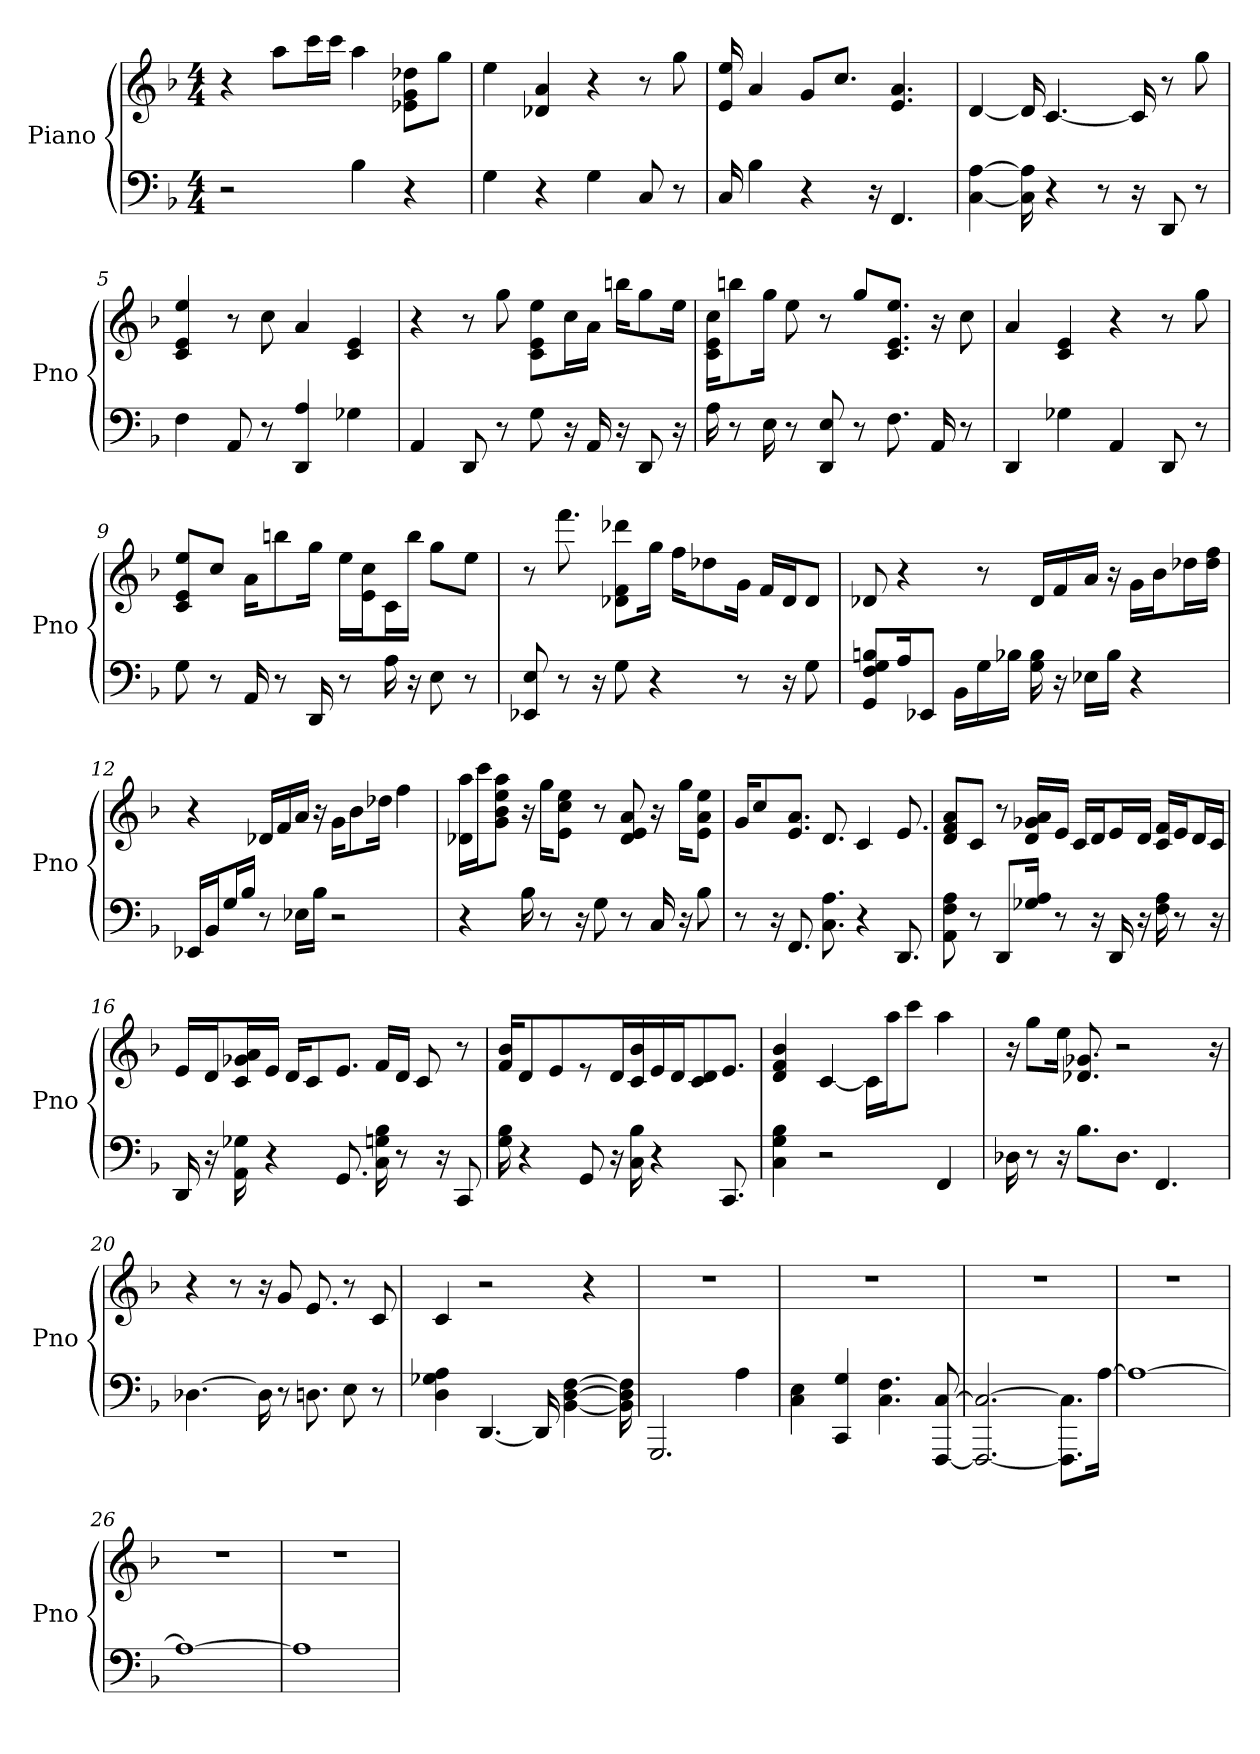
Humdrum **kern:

**kern	**kern
*part1	*part1
*staff2	*staff1
*I"Piano	*
*I'Pno	*
*clefF4	*clefG2
*k[b-]	*k[b-]
*F:	*F:
*M4/4	*M4/4
*MM103	*MM103
=1	=1
2r	4r
.	8aa\L
.	16ccc\L
.	16ccc\JJ
4B-	4aa
4r	8dd-\ 8g\ 8e-\L
.	8gg\J
=2	=2
4G	4ee
4r	4a 4d-
4G	4r
8C	8r
8r	8gg
=3	=3
16C	16ee 16e
4B-	4a
4r	8g/L
.	8.cc/J
16r	.
4.FF	4.e 4.a
=4	=4
[4A [4C	[4d
16A] 16C]	16d]
4r	[4.c
8r	.
16r	16c]
8DD	8r
8r	8gg
=5	=5
4F	4ee 4e 4c
8AA	8r
8r	8cc
4A 4DD	4a
4G-	4e 4c
=6	=6
4AA	4r
8DD	8r
8r	8gg
8G	8ee\ 8e\ 8c\L
16r	16cc\L
16AA	16a\JJ
16r	16bb\KL
8DD	8gg\
16r	16ee\Jk
=7	=7
16A	16cc\ 16e\ 16c\KL
8r	8bb\
16E	16gg\Jk
8r	8ee
8E 8DD	8r
8r	8gg/L
8.F	8.ee/ 8.e/ 8.c/J
16AA	16r
8r	8cc
=8	=8
4DD	4a
4G-	4e 4c
4AA	4r
8DD	8r
8r	8gg
=9	=9
8G	8e/ 8ee/ 8c/L
8r	8cc/J
16AA	16a\KL
8r	8bb\
16DD	16gg\Jk
8r	16ee\LL
.	16e\ 16cc\J
16A	16c\L
16r	16bb\JJ
8E	8gg\L
8r	8ee\J
=10	=10
8EE- 8E	8r
8r	8.fff
16r	.
8G	8ddd-\ 8f\ 8d-\L
4r	16gg\Jk
.	16ff\KL
.	8dd-\
8r	16g\Jk
.	16f/LL
16r	16d-/J
8G	8d-/J
=11	=11
8B/ 8F/ 8G/ 8GG/L	8d-
16A/K	4r
8EE-/J	.
16BB-\LL	.
16G\	8r
16B-\JJ	.
16B- 16G	16d-/LL
16r	16f/
16E-\LL	16a/JJ
16B-\JJ	16r
4r	16g\LL
.	16b-\J
.	16dd-\L
.	16ff\ 16dd-\JJ
=12	=12
16EE-/LL	4r
16BB-/J	.
16G/L	.
16B-/JJ	.
8r	16d-/LL
.	16f/
16E-\LL	16a/JJ
16B-\JJ	16r
2r	16g\KL
.	8b-\
.	16dd-\Jk
.	4ff
=13	=13
4r	16aa\ 16d-\LL
.	16ccc\J
.	8aa\ 8ee\ 8g\ 8b-\J
16B-	16r
8r	16gg\KL
.	8ee\ 8cc\ 8e\J
16r	.
8G	8r
8r	8a 8d- 8e
16C	16r
16r	16gg\KL
8B-	8ee\ 8e\ 8a\J
=14	=14
8r	16g/KL
.	8cc/
16r	.
8.FF	8.e/ 8.a/J
8.A 8.C	8.d
4r	4c
8.DD	8.e
=15	=15
8F 8AA 8A	8d/ 8a/ 8f/L
8r	8c/J
8DD/L	8r
16G-/ 16A/Jk	16a/ 16d/ 16g-/LL
8r	16e/JJ
.	16c/LL
16r	16d/J
16DD	16e/L
16r	16d/JJ
16F 16A	16c/ 16f/LL
8r	16e/J
.	16d/L
16r	16c/JJ
=16	=16
16DD	16e/LL
16r	16d/J
16G- 16AA	16g-/ 16a/ 16c/L
4r	16e/JJ
.	16d/KL
.	8c/
8.GG	8.e/J
16B- 16C 16G	16f/LL
8r	16d/JJ
.	8c
16r	.
8CC	8r
=17	=17
16G 16B-	16b-/ 16f/KL
4r	8d/
.	8e/J
8GG	8r
16r	16d
16C 16B-	16b-/ 16c/LL
4r	16e/J
.	16d/K
.	8d/ 8c/J
8.CC	8.eJ
=18	=18
4G 4B- 4C	4b- 4f 4d
2r	[4c
.	16c\LL]
.	16aa\J
.	8ccc\J
4FF	4aa
=19	=19
16D-	16r
8r	8gg\L
16r	16ee\Jk
8.B-\L	8.g- 8.d-
8.D-\J	2r
4.FF	.
.	16r
=20	=20
[4.D-	4r
.	8r
16D-]	16r
8r	8g
8.D	8.e
8E	8r
8r	8c
=21	=21
4A 4G- 4D	4c
[4.DD	2r
16DD]	.
[4F [4BB- [4D	.
.	4r
16F] 16BB-] 16D]	.
=22	=22
2.GGG	1r
4A	.
=23	=23
4C 4E	1r
4G 4CC	.
4.F 4.C	.
[8C [8FFF	.
=24	=24
2.C_ 2.FFF_	1r
8.C]\ 8.FFF]\L	.
[16A\Jk	.
=25	=25
1A_	1r
=26	=26
1A_	1r
=27	=27
1A]	1r
=	=
*-	*-
